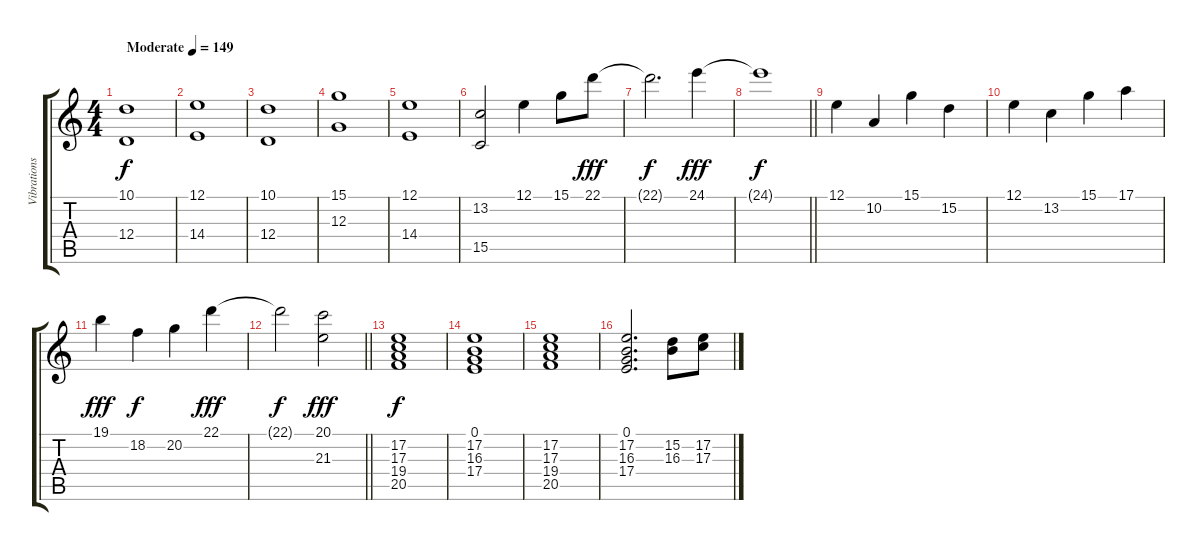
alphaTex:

\track ("Vibrations" "Vibrations") {instrument vibraphone}
\staff {score tabs}
\tuning (E4 B3 G3 D3 A2 E2) {hide}
\ts (4 4)
\tempo (149 "Moderate")
\clef g2
\ks c
(10.1 12.4).1{dy f instrument vibraphone} |
(12.1 14.4).1 |
(10.1 12.4).1 |
(15.1 12.3).1 |
(12.1 14.4).1 |
(13.2 15.5).2 12.1.4 15.1.8 22.1.8{dy fff} |
22.1{t}.2{d dy f} 24.1.4{dy fff} |
\barLineRight lightlight
24.1{t}.1{dy f} |
12.1.4 10.2.4 15.1.4 15.2.4 |
12.1.4 13.2.4 15.1.4 17.1.4 |
19.1.4{dy fff} 18.2.4{dy f} 20.2.4 22.1.4{dy fff} |
\barLineRight lightlight
22.1{t}.2{dy f} (20.1 21.3).2{dy fff} |
\section ("" "")
(17.2 17.3 19.4 20.5).1{dy f} |
(0.1 17.2 16.3 17.4).1 |
(17.2 17.3 19.4 20.5).1 |
(0.1 17.2 16.3 17.4).2{d} (15.2 16.3).8 (17.2 17.3).8
